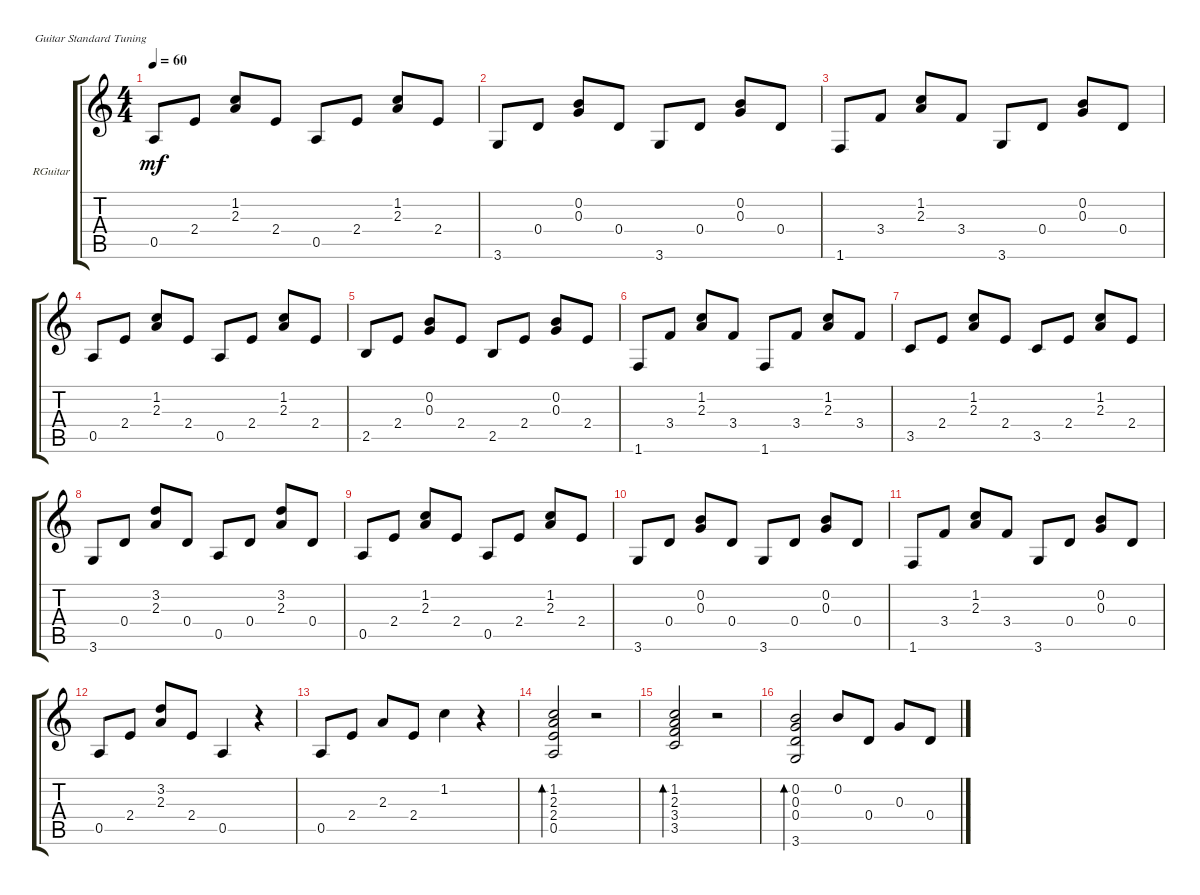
\defaultSystemsLayout 4
\bracketExtendMode groupsimilarinstruments
\firstSystemTrackNameOrientation horizontal
\otherSystemsTrackNameOrientation horizontal
\track ("Rythm Guitar" "RGuitar") {instrument acousticguitarnylon}
\staff {score tabs}
\tuning (E4 B3 G3 D3 A2 E2)
\ts (4 4)
\tempo 60
\clef g2
\ks c
0.5.8{dy mf} 2.4.8 (2.3 1.2).8 2.4.8 0.5.8 2.4.8 (2.3 1.2).8 2.4.8 |
3.6.8 0.4.8 (0.3 0.2).8 0.4.8 3.6.8 0.4.8 (0.3 0.2).8 0.4.8 |
1.6.8 3.4.8 (2.3 1.2).8 3.4.8 3.6.8 0.4.8 (0.3 0.2).8 0.4.8 |
0.5.8 2.4.8 (2.3 1.2).8 2.4.8 0.5.8 2.4.8 (2.3 1.2).8 2.4.8 |
2.5.8 2.4.8 (0.3 0.2).8 2.4.8 2.5.8 2.4.8 (0.3 0.2).8 2.4.8 |
1.6.8 3.4.8 (2.3 1.2).8 3.4.8 1.6.8 3.4.8 (2.3 1.2).8 3.4.8 |
3.5.8 2.4.8 (2.3 1.2).8 2.4.8 3.5.8 2.4.8 (2.3 1.2).8 2.4.8 |
3.6.8 0.4.8 (2.3 3.2).8 0.4.8 0.5.8 0.4.8 (2.3 3.2).8 0.4.8 |
0.5.8 2.4.8 (2.3 1.2).8 2.4.8 0.5.8 2.4.8 (2.3 1.2).8 2.4.8 |
3.6.8 0.4.8 (0.3 0.2).8 0.4.8 3.6.8 0.4.8 (0.3 0.2).8 0.4.8 |
1.6.8 3.4.8 (2.3 1.2).8 3.4.8 3.6.8 0.4.8 (0.3 0.2).8 0.4.8 |
0.5.8 2.4.8 (2.3 3.2).8 2.4.8 0.5.4 r.4 |
0.5.8 2.4.8 2.3.8 2.4.8 1.2.4 r.4 |
(0.5 2.4 2.3 1.2).2{bd 154} r.2 |
(3.5 3.4 2.3 1.2).2{bd 154} r.2 |
(3.6 0.4 0.3 0.2).2{bd 154} 0.2.8 0.4.8 0.3.8 0.4.8
